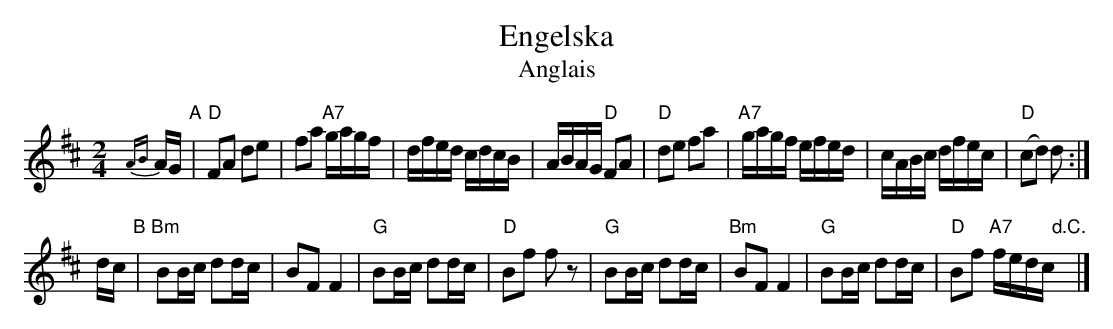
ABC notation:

X:1
T: Engelska
T: Anglais
M: 2/4
L: 1/16
K: D
{AB}AG "A"\
| "D"F2A2 d2e2 | f2a2 "A7"gagf | dfed cdcB | ABAG "D"F2A2 \
| "D"d2e2 f2a2 | "A7"gagf efed | cABc dfec | "D"(c2d2) d2 :|
dc "B"\
| "Bm"B2Bc d2dc | B2F2 F4 | "G"B2Bc d2dc | "D"B2f2 f2z2 \
| "G"B2Bc d2dc | "Bm"B2F2 F4 | "G"B2Bc d2dc | "D"B2f2 "A7"fedc "d.C."y|]
